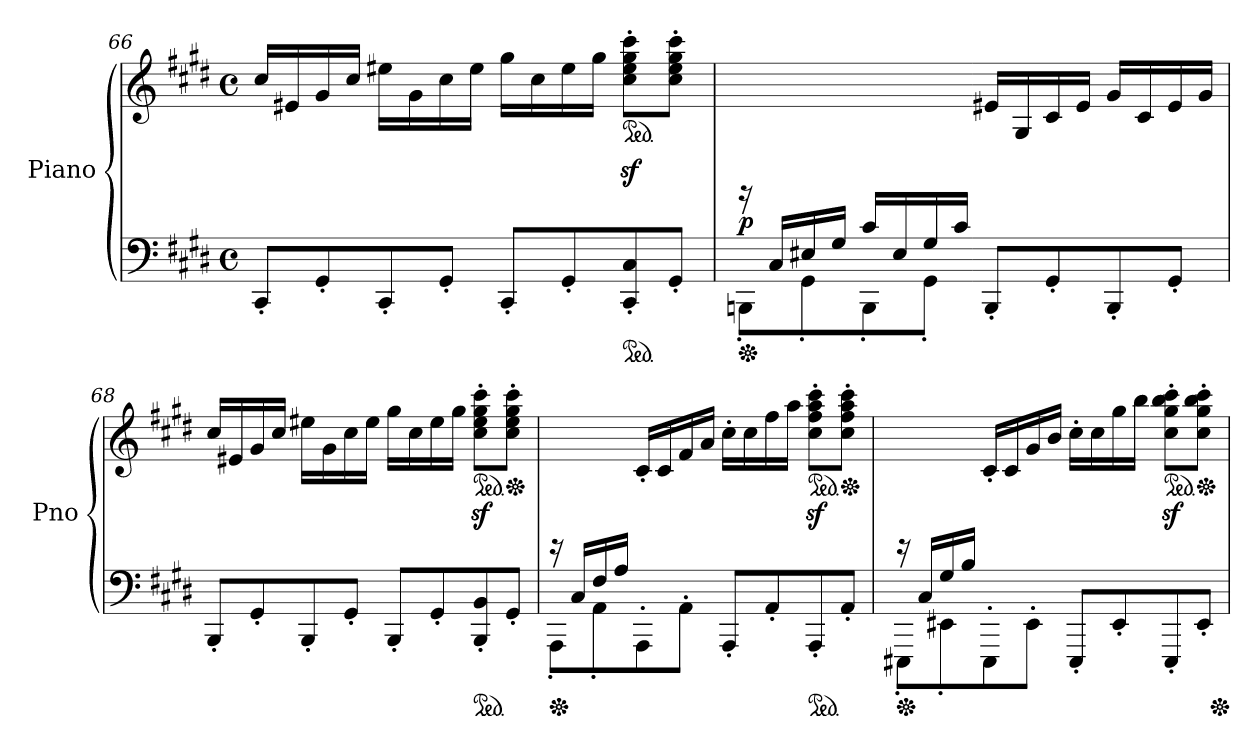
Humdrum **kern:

**kern	**kern	**dynam
*part1	*part1	*part1
*staff2	*staff1	*staff1/2
*I"Piano	*	*
*I'Pno	*	*
*clefF4	*clefG2	*
*k[f#c#g#d#]	*k[f#c#g#d#]	*
*M4/4	*M4/4	*
*met(c)	*met(c)	*
=66	=66	=66
8CC#'/L	16cc#/LL	.
.	16e#X/	.
8GG#'/	16g#/	.
.	16cc#/JJ	.
8CC#'/	16ee#X\LL	.
.	16g#\	.
8GG#'/J	16cc#\	.
.	16ee#\JJ	.
8CC#'/L	16gg#\LL	.
.	16cc#\	.
8GG#'/	16ee#\	.
.	16gg#\JJ	.
*ped	*	*
*	*ped	*
8CC#/' 8C#/'	8cc#\z<' 8ee#\z<' 8gg#\z<' 8ccc#\z<'L	.
8GG#'/J	8cc#\' 8ee#\' 8gg#\' 8ccc#\'J	.
!!LO:LB:g=z
=67	=67	=67
*Xped	*	*
*^	*	*
!	!	!	!LO:DY:b
16ryy	8BBBn'\L	16rCC	p
16C#/LL	.	4..ryy	.
16E#X/	8GG#'\	.	.
16G#/JJ	.	.	.
16c#/LL	8BBB'\	.	.
16E#/	.	.	.
16G#/	8GG#'\J	.	.
16c#/JJ	.	.	.
2ryy	8BBB'/L	16e#X/LL	.
.	.	16G#/	.
.	8GG#'/	16c#/	.
.	.	16e#/JJ	.
.	8BBB'/	16g#/LL	.
.	.	16c#/	.
.	8GG#'/J	16e#/	.
.	.	16g#/JJ	.
*v	*v	*	*
=68	=68	=68
8BBB'/L	16cc#/LL	.
.	16e#X/	.
8GG#'/	16g#/	.
.	16cc#/JJ	.
8BBB'/	16ee#X\LL	.
.	16g#\	.
8GG#'/J	16cc#\	.
.	16ee#\JJ	.
8BBB'/L	16gg#\LL	.
.	16cc#\	.
8GG#'/	16ee#\	.
.	16gg#\JJ	.
*ped	*	*
*	*ped	*
8BBB/' 8BB/'	8cc#\z<' 8ee#\z<' 8gg#\z<' 8ccc#\z<'L	.
*	*Xped	*
8GG#'/J	8cc#\' 8ee#\' 8gg#\' 8ccc#\'J	.
=69	=69	=69
*Xped	*	*
*^	*	*
16ryy	8AAA'\L	16rCC	.
16C#/LL	.	8.ryy	.
16F#/	8AA'\	.	.
16A/JJ	.	.	.
2.ryy	8AAA'\	16c#'/LL	.
.	.	16c#/	.
.	8AA'\J	16f#/	.
.	.	16a/JJ	.
.	8AAA'/L	16cc#'\LL	.
.	.	16cc#\	.
.	8AA'/	16ff#\	.
.	.	16aa\JJ	.
*ped	*	*	*
*	*	*ped	*
.	8AAA'/	8cc#\z<' 8ff#\z<' 8aa\z<' 8ccc#\z<'L	.
*	*	*Xped	*
.	8AA'/J	8cc#\' 8ff#\' 8aa\' 8ccc#\'J	.
!!LO:PB:g=z
=70	=70	=70	=70
*Xped	*	*	*
16ryy	8EEE#X'\L	16rCC	.
16C#/LL	.	8.ryy	.
16G#/	8EE#X'\	.	.
16B/JJ	.	.	.
2.ryy	8EEE#'\	16c#'/LL	.
.	.	16c#/	.
.	8EE#'\J	16g#/	.
.	.	16b/JJ	.
.	8EEE#'/L	16cc#'\LL	.
.	.	16cc#\	.
.	8EE#'/	16gg#\	.
.	.	16bb\JJ	.
*	*	*ped	*
.	8EEE#'/	8cc#\z<' 8gg#\z<' 8bb\z<' 8ccc#\z<'L	.
*	*	*Xped	*
.	8EE#'/J	8cc#\' 8gg#\' 8bb\' 8ccc#\'J	.
*Xped	*	*	*
*v	*v	*	*
=	=	=
*-	*-	*-
